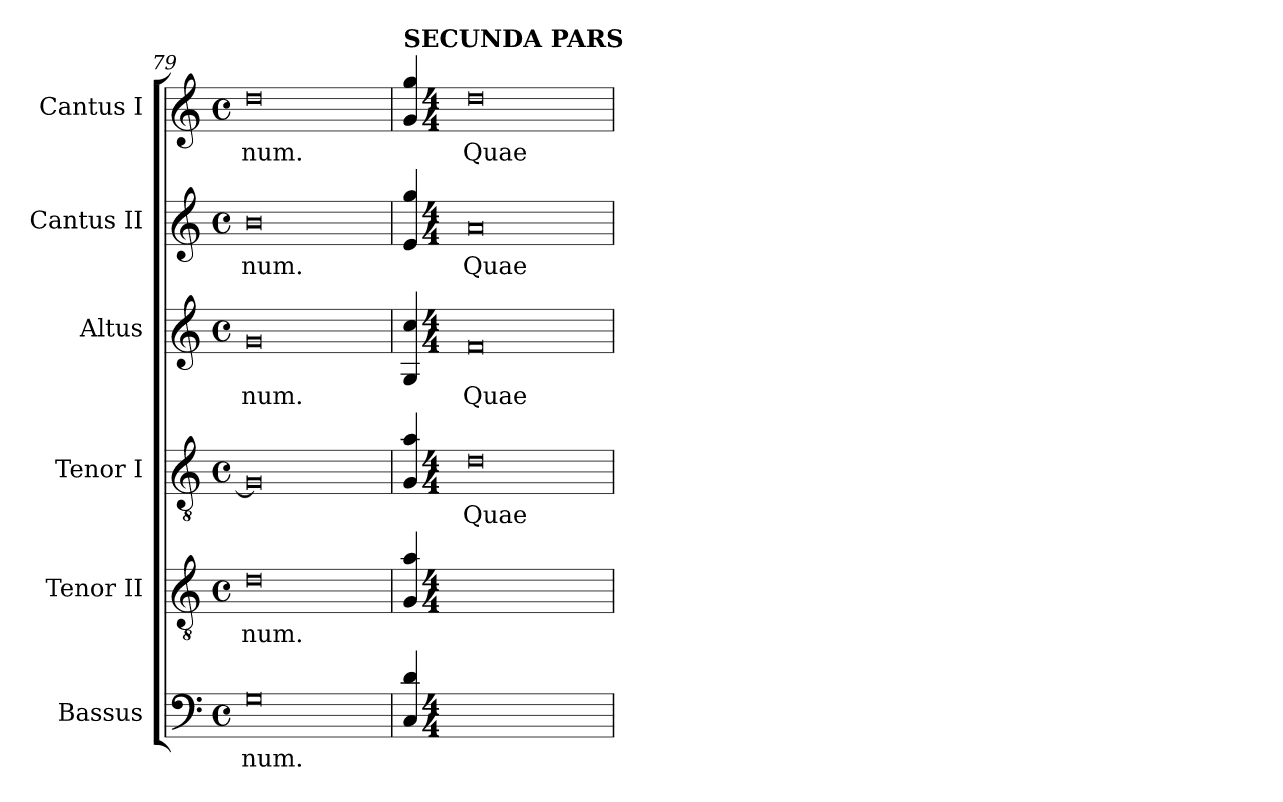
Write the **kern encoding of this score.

**kern	**text	**kern	**text	**kern	**text	**kern	**text	**kern	**text	**kern	**text
*part6	*part6	*part5	*part5	*part4	*part4	*part3	*part3	*part2	*part2	*part1	*part1
*staff6	*staff6	*staff5	*staff5	*staff4	*staff4	*staff3	*staff3	*staff2	*staff2	*staff1	*staff1
*I"Bassus	*	*I"Tenor II	*	*I"Tenor I	*	*I"Altus	*	*I"Cantus II	*	*I"Cantus I	*
*clefF4	*	*clefGv2	*	*clefGv2	*	*clefG2	*	*clefG2	*	*clefG2	*
*M4/4	*	*M4/4	*	*M4/4	*	*M4/4	*	*M4/4	*	*M4/4	*
*met(c)	*	*met(c)	*	*met(c)	*	*met(c)	*	*met(c)	*	*met(c)	*
=79	=79	=79	=79	=79	=79	=79	=79	=79	=79	=79	=79
!	!LO:LY:b:cj	!	!LO:LY:b:cj	!	!	!	!LO:LY:b:cj	!	!LO:LY:b:cj	!	!LO:LY:b:cj
0G	-num.	0d	-num.	0G]	.	0g	num.	0b	num.	0dd	-num.
!!LO:LB:g=z
=80	=80!	=80	=80!	=80	=80!	=80	=80!	=80	=80!	=80!	=80!
!	!	!	!	!	!	!	!	!	!	!LO:TX:a:B:t=SECUNDA PARS	!
4d/ 4C/	.	4a/ 4G/	.	4a/ 4G/	.	4cc/ 4G/	.	4gg/ 4e/	.	4gg/ 4g/	.
*M4/4	*	*M4/4	*	*M4/4	*	*M4/4	*	*M4/4	*	*M4/4	*
*met(c)	*	*met(c)	*	*met(c)	*	*met(c)	*	*met(c)	*	*met(c)	*
!	!	!	!	!	!LO:LY:b:cj	!	!LO:LY:b:cj	!	!LO:LY:b:cj	!	!LO:LY:b:cj
0ryy	.	0ryy	.	0d	Quae	0f	Quae	0a	Quae	0dd	Quae
=	=	=	=	=	=	=	=	=	=	=	=
*-	*-	*-	*-	*-	*-	*-	*-	*-	*-	*-	*-
